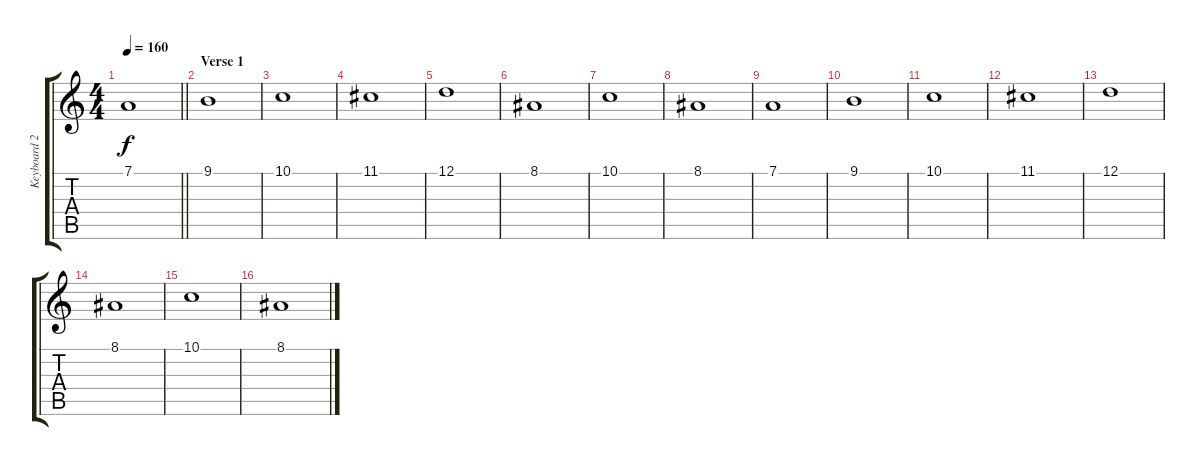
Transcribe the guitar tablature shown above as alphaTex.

\track ("Keyboard 2" "Keyboard 2") {instrument pad2warm}
\staff {score tabs}
\tuning (D4 A3 F3 C3 G2 D2) {hide}
\ts (4 4)
\tempo 160
\clef g2
\barLineRight lightlight
\ks c
7.1{t}.1{dy f} |
\section ("" "Verse 1")
9.1.1 |
10.1.1 |
11.1.1 |
12.1.1 |
8.1.1 |
10.1.1 |
8.1.1 |
7.1.1 |
9.1.1 |
10.1.1 |
11.1.1 |
12.1.1 |
8.1.1 |
10.1.1 |
8.1.1
